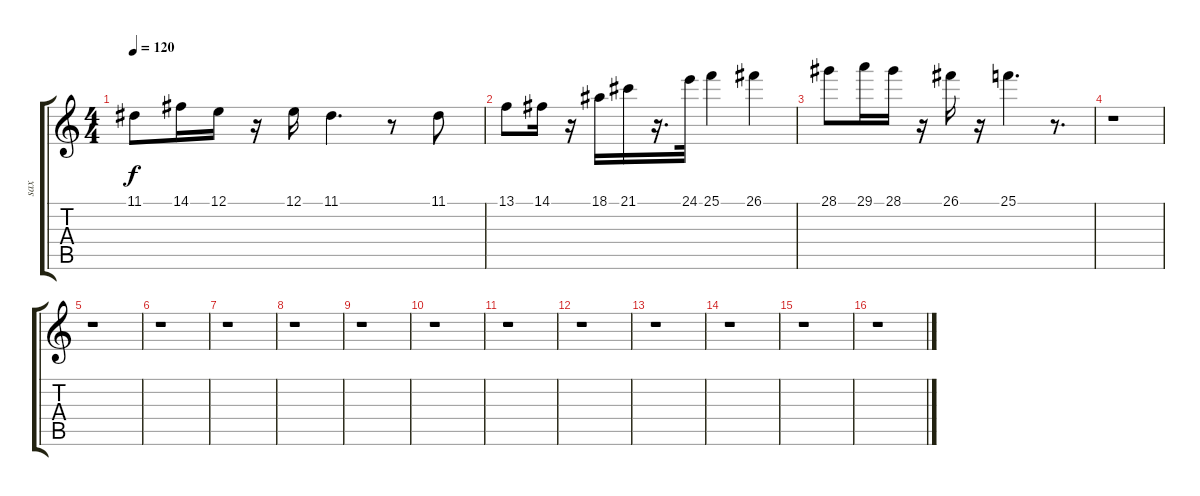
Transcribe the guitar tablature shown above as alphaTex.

\track ("sax" "sax") {instrument sopranosax}
\staff {score tabs}
\tuning (E4 B3 G3 D3 A2 E2) {hide}
\ts (4 4)
\tempo 120
\clef g2
\ks c
11.1.8{dy f} 14.1.16 12.1.16 r.16 12.1.16 11.1.4{d} r.8 11.1.8 |
13.1.8 14.1.16 r.16 18.1.16 21.1.16 r.16{d} 24.1.32 25.1.4 26.1.4 |
28.1.8 29.1.16 28.1.16 r.16 26.1.16 r.16 25.1.4{d} r.8{d} |
r.1 |
r.1 |
r.1 |
r.1 |
r.1 |
r.1 |
r.1 |
r.1 |
r.1 |
r.1 |
r.1 |
r.1 |
r.1
